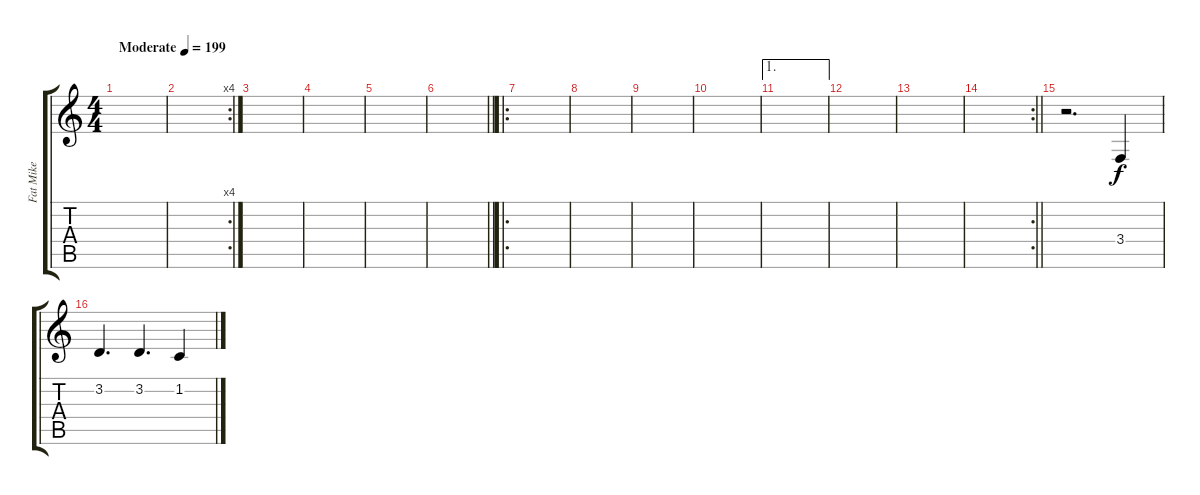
\track ("Fat Mike" "Fat Mike") {instrument bassoon}
\staff {score tabs}
\tuning (E4 B3 G3 D3 A2 E2) {hide}
\ts (4 4)
\tempo (199 "Moderate")
\clef g2
\ks c
|
\rc 4
|
|
|
|
\barLineRight lightlight
|
\ro
\section ("" "")
|
|
|
|
\ae 1
|
|
|
\rc 2
\barLineRight lightlight
|
\section ("" "")
r.2{d} 3.4.4 |
3.2.4{d} 3.2.4{d} 1.2.4
